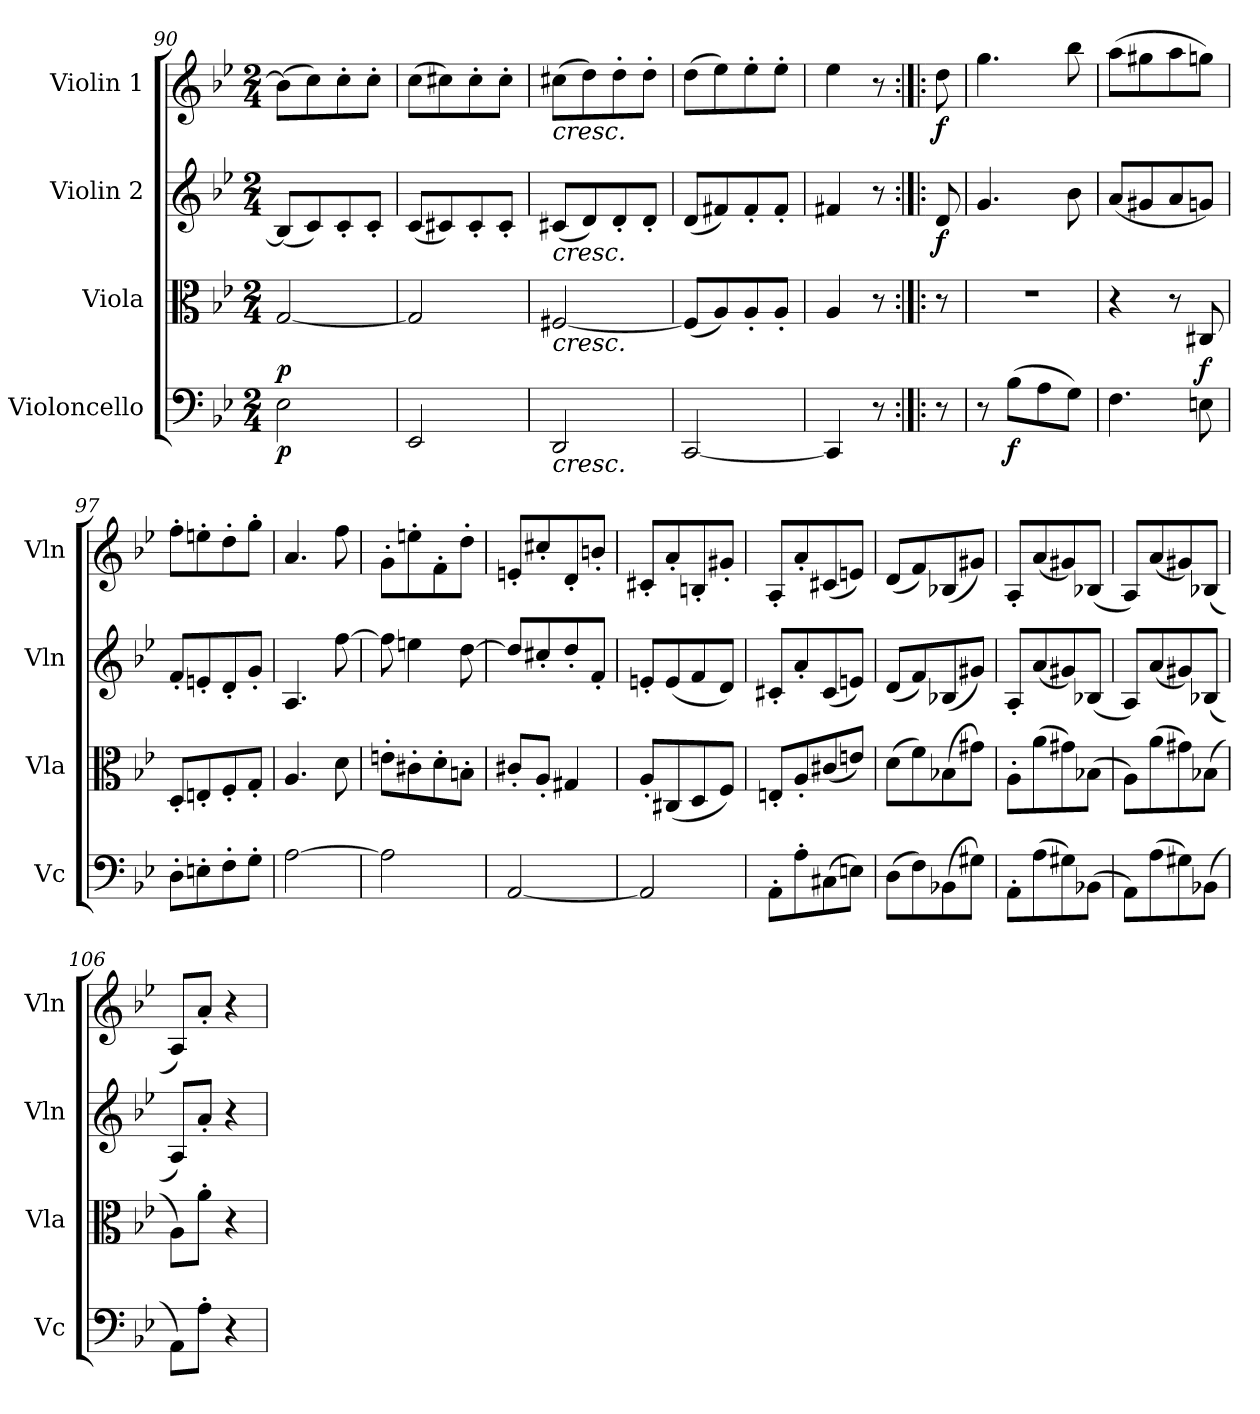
**kern	**dynam	**kern	**dynam	**kern	**dynam	**kern	**dynam
*part4	*part4	*part3	*part3	*part2	*part2	*part1	*part1
*staff4	*staff4	*staff3	*staff3	*staff2	*staff2	*staff1	*staff1
*I"Violoncello	*	*I"Viola	*	*I"Violin 2	*	*I"Violin 1	*
*I'Vc	*	*I'Vla	*	*I'Vln	*	*I'Vln	*
*clefF4	*	*clefC3	*	*clefG2	*	*clefG2	*
*k[b-e-]	*	*k[b-e-]	*	*k[b-e-]	*	*k[b-e-]	*
*M2/4	*	*M2/4	*	*M2/4	*	*M2/4	*
=90	=90	=90	=90	=90	=90	=90	=90
!	!LO:DY:b	!	!LO:DY:b	!	!	!	!
2E-\	p	[2G/	p	(<8B/L]	.	(>8b\L]	.
.	.	.	.	8c/)	.	8cc\)	.
.	.	.	.	8c'/	.	8cc'\	.
.	.	.	.	8c'/J	.	8cc'\J	.
=91	=91	=91	=91	=91	=91	=91	=91
2EE-/	.	2G/]	.	(<8c/L	.	(>8cc\L	.
.	.	.	.	8c#X/)	.	8cc#X\)	.
.	.	.	.	8c#'/	.	8cc#'\	.
.	.	.	.	8c#'/J	.	8cc#'\J	.
=92	=92	=92	=92	=92	=92	=92	=92
!	!	!	!	!	!	!LO:TX:b:i:t=cresc.	!
!	!	!	!	!LO:TX:b:i:t=cresc.	!	!	!
!	!	!LO:TX:b:i:t=cresc.	!	!	!	!	!
!LO:TX:b:i:t=cresc.	!	!	!	!	!	!	!
2DD/	.	[2F#X/	.	(<8c#X/L	.	(>8cc#X\L	.
.	.	.	.	8d/)	.	8dd\)	.
.	.	.	.	8d'/	.	8dd'\	.
.	.	.	.	8d'/J	.	8dd'\J	.
=93	=93	=93	=93	=93	=93	=93	=93
[2CC/	.	(<8F#/L]	.	(<8d/L	.	(>8dd\L	.
.	.	8A/)	.	8f#X/)	.	8ee-\)	.
.	.	8A'/	.	8f#'/	.	8ee-'\	.
.	.	8A'/J	.	8f#'/J	.	8ee-'\J	.
=93X1	=93X1	=93X1	=93X1	=93X1	=93X1	=93X1	=93X1
4CC/]	.	4A/	.	4f#X/	.	4ee-\	.
8r	.	8r	.	8r	.	8r	.
!!LO:LB:g=z
=94:|!|:	=94:|!|:	=94:|!|:	=94:|!|:	=94:|!|:	=94:|!|:	=94:|!|:	=94:|!|:
!	!	!	!	!	!LO:DY:b	!	!LO:DY:b
8r	.	8r	.	8d/	f	8dd\	f
=95	=95	=95	=95	=95	=95	=95	=95
8r	.	2r	.	4.g/	.	4.gg\	.
!	!LO:DY:b	!	!	!	!	!	!
(>8B-\L	f	.	.	.	.	.	.
8A\	.	.	.	.	.	.	.
8G\J)	.	.	.	8b-\	.	8bb-\	.
=96	=96	=96	=96	=96	=96	=96	=96
4.F\	.	4r	.	(<8a/L	.	(>8aa\L	.
.	.	.	.	8g#X/	.	8gg#X\	.
.	.	8r	.	8a/	.	8aa\	.
!	!	!	!LO:DY:b	!	!	!	!
8En\	.	8C#X/	f	8gn/J)	.	8ggn\J)	.
=97	=97	=97	=97	=97	=97	=97	=97
8D'\L	.	8D'/L	.	8f'/L	.	8ff'\L	.
8En'\	.	8En'/	.	8en'/	.	8een'\	.
8F'\	.	8F'/	.	8d'/	.	8dd'\	.
8G'\J	.	8G'/J	.	8g'/J	.	8gg'\J	.
=98	=98	=98	=98	=98	=98	=98	=98
[2A\	.	4.A/	.	4.A/	.	4.a/	.
.	.	8d\	.	[8ff\	.	8ff\	.
=99	=99	=99	=99	=99	=99	=99	=99
2A\]	.	8en'\L	.	8ff\]	.	8g'\L	.
.	.	8c#X'\	.	4een\	.	8een'\	.
.	.	8d'\	.	.	.	8f'\	.
.	.	8Bn'\J	.	[8dd\	.	8dd'\J	.
=100	=100	=100	=100	=100	=100	=100	=100
[2AA/	.	8c#X'/L	.	8dd/L]	.	8en'/L	.
.	.	8A'/J	.	8cc#X'/	.	8cc#X'/	.
.	.	4G#X/	.	8dd'/	.	8d'/	.
.	.	.	.	8f'/J	.	8bn'/J	.
!!LO:PB:g=z
=101	=101	=101	=101	=101	=101	=101	=101
2AA/]	.	8A'/L	.	8en'/L	.	8c#X'/L	.
.	.	(<8C#X/	.	(<8e/	.	8a'/	.
.	.	8D/	.	8f/	.	8Bn'/	.
.	.	8F/J)	.	8d/J)	.	8g#X'/J	.
=102	=102	=102	=102	=102	=102	=102	=102
8AA'\L	.	8En'/L	.	8c#X'/L	.	8A'/L	.
8A'\	.	8A'/	.	8a'/	.	8a'/	.
(>8C#X\	.	(<8c#X/	.	(<8c#/	.	(<8c#X/	.
8En\J)	.	8en/J)	.	8en/J)	.	8en/J)	.
=103	=103	=103	=103	=103	=103	=103	=103
(>8D\L	.	(>8d\L	.	(<8d/L	.	(<8d/L	.
8F\)	.	8f\)	.	8f/)	.	8f/)	.
(>8BB-X\	.	(>8B-X\	.	(<8B-X/	.	(<8B-X/	.
8G#X\J)	.	8g#X\J)	.	8g#X/J)	.	8g#X/J)	.
=104	=104	=104	=104	=104	=104	=104	=104
8AA'\L	.	8A'\L	.	8A'/L	.	8A'/L	.
(>8A\	.	(>8a\	.	(<8a/	.	(<8a/	.
8G#X\)	.	8g#X\)	.	8g#X/)	.	8g#X/)	.
(>8BB-X\J	.	(>8B-X\J	.	(<8B-X/J	.	(<8B-X/J	.
=105	=105	=105	=105	=105	=105	=105	=105
8AA\L)	.	8A\L)	.	8A/L)	.	8A/L)	.
(>8A\	.	(>8a\	.	(<8a/	.	(<8a/	.
8G#X\)	.	8g#X\)	.	8g#X/)	.	8g#X/)	.
(>8BB-X\J	.	(>8B-X\J	.	(<8B-X/J	.	(<8B-X/J	.
=106	=106	=106	=106	=106	=106	=106	=106
8AA\L)	.	8A\L)	.	8A/L)	.	8A/L)	.
8A'\J	.	8a'\J	.	8a'/J	.	8a'/J	.
4r	.	4r	.	4r	.	4r	.
=	=	=	=	=	=	=	=
*-	*-	*-	*-	*-	*-	*-	*-
